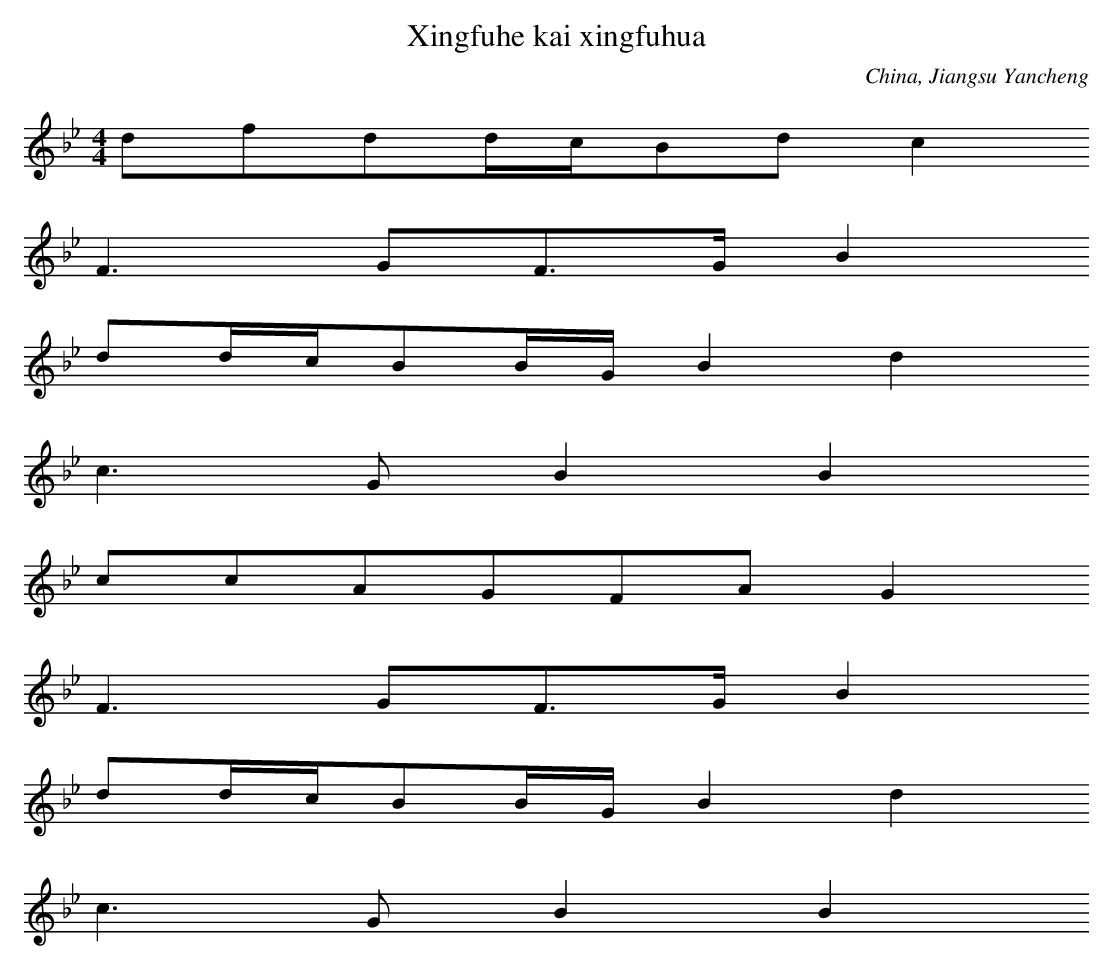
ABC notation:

X:1
T: Xingfuhe kai xingfuhua
O: China, Jiangsu Yancheng
M: 4/4
L: 1/16
K: Bb
d2f2d2dcB2d2c4
F6G2F3GB4
d2dcB2BGB4d4
c6G2B4B4
c2c2A2G2F2A2G4
F6G2F3GB4
d2dcB2BGB4d4
c6G2B4B4
